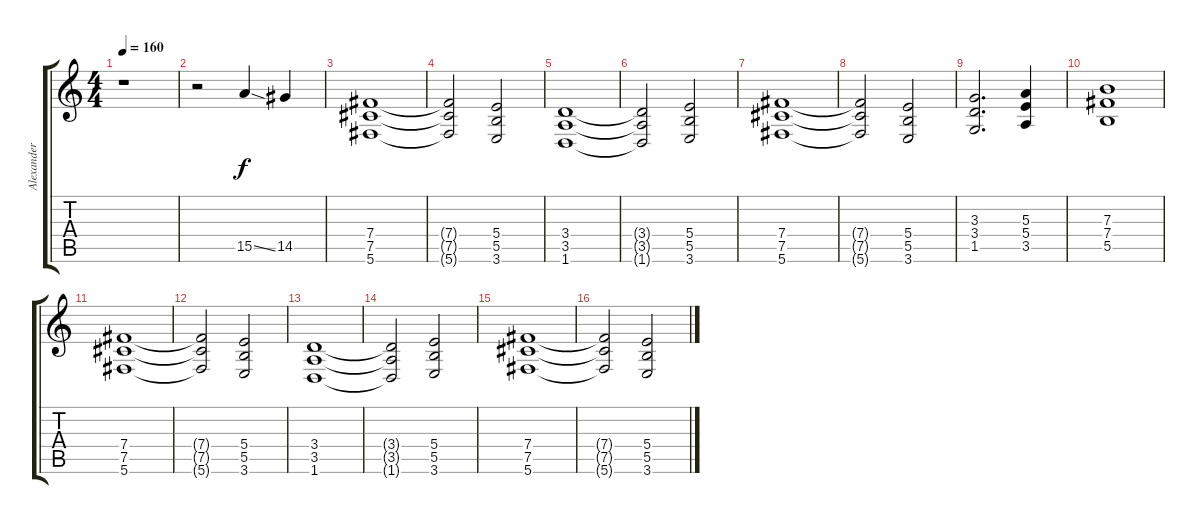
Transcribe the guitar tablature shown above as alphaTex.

\track ("Alexander Kuoppala" "Alexander ") {instrument distortionguitar}
\staff {score tabs}
\tuning (Db4 Ab3 E3 B2 Gb2 Db2) {hide}
\ts (4 4)
\tempo 160
\clef g2
\ks c
r.1{dy f} |
r.2 15.5{ss}.4 14.5.4 |
(7.4 7.5 5.6).1 |
(7.4{t} 7.5{t} 5.6{t}).2 (5.4 5.5 3.6).2 |
(3.4 3.5 1.6).1 |
(3.4{t} 3.5{t} 1.6{t}).2 (5.4 5.5 3.6).2 |
(7.4 7.5 5.6).1 |
(7.4{t} 7.5{t} 5.6{t}).2 (5.4 5.5 3.6).2 |
(3.3 3.4 1.5).2{d} (5.3 5.4 3.5).4 |
(7.3 7.4 5.5).1 |
(7.4 7.5 5.6).1 |
(7.4{t} 7.5{t} 5.6{t}).2 (5.4 5.5 3.6).2 |
(3.4 3.5 1.6).1 |
(3.4{t} 3.5{t} 1.6{t}).2 (5.4 5.5 3.6).2 |
(7.4 7.5 5.6).1 |
(7.4{t} 7.5{t} 5.6{t}).2 (5.4 5.5 3.6).2
